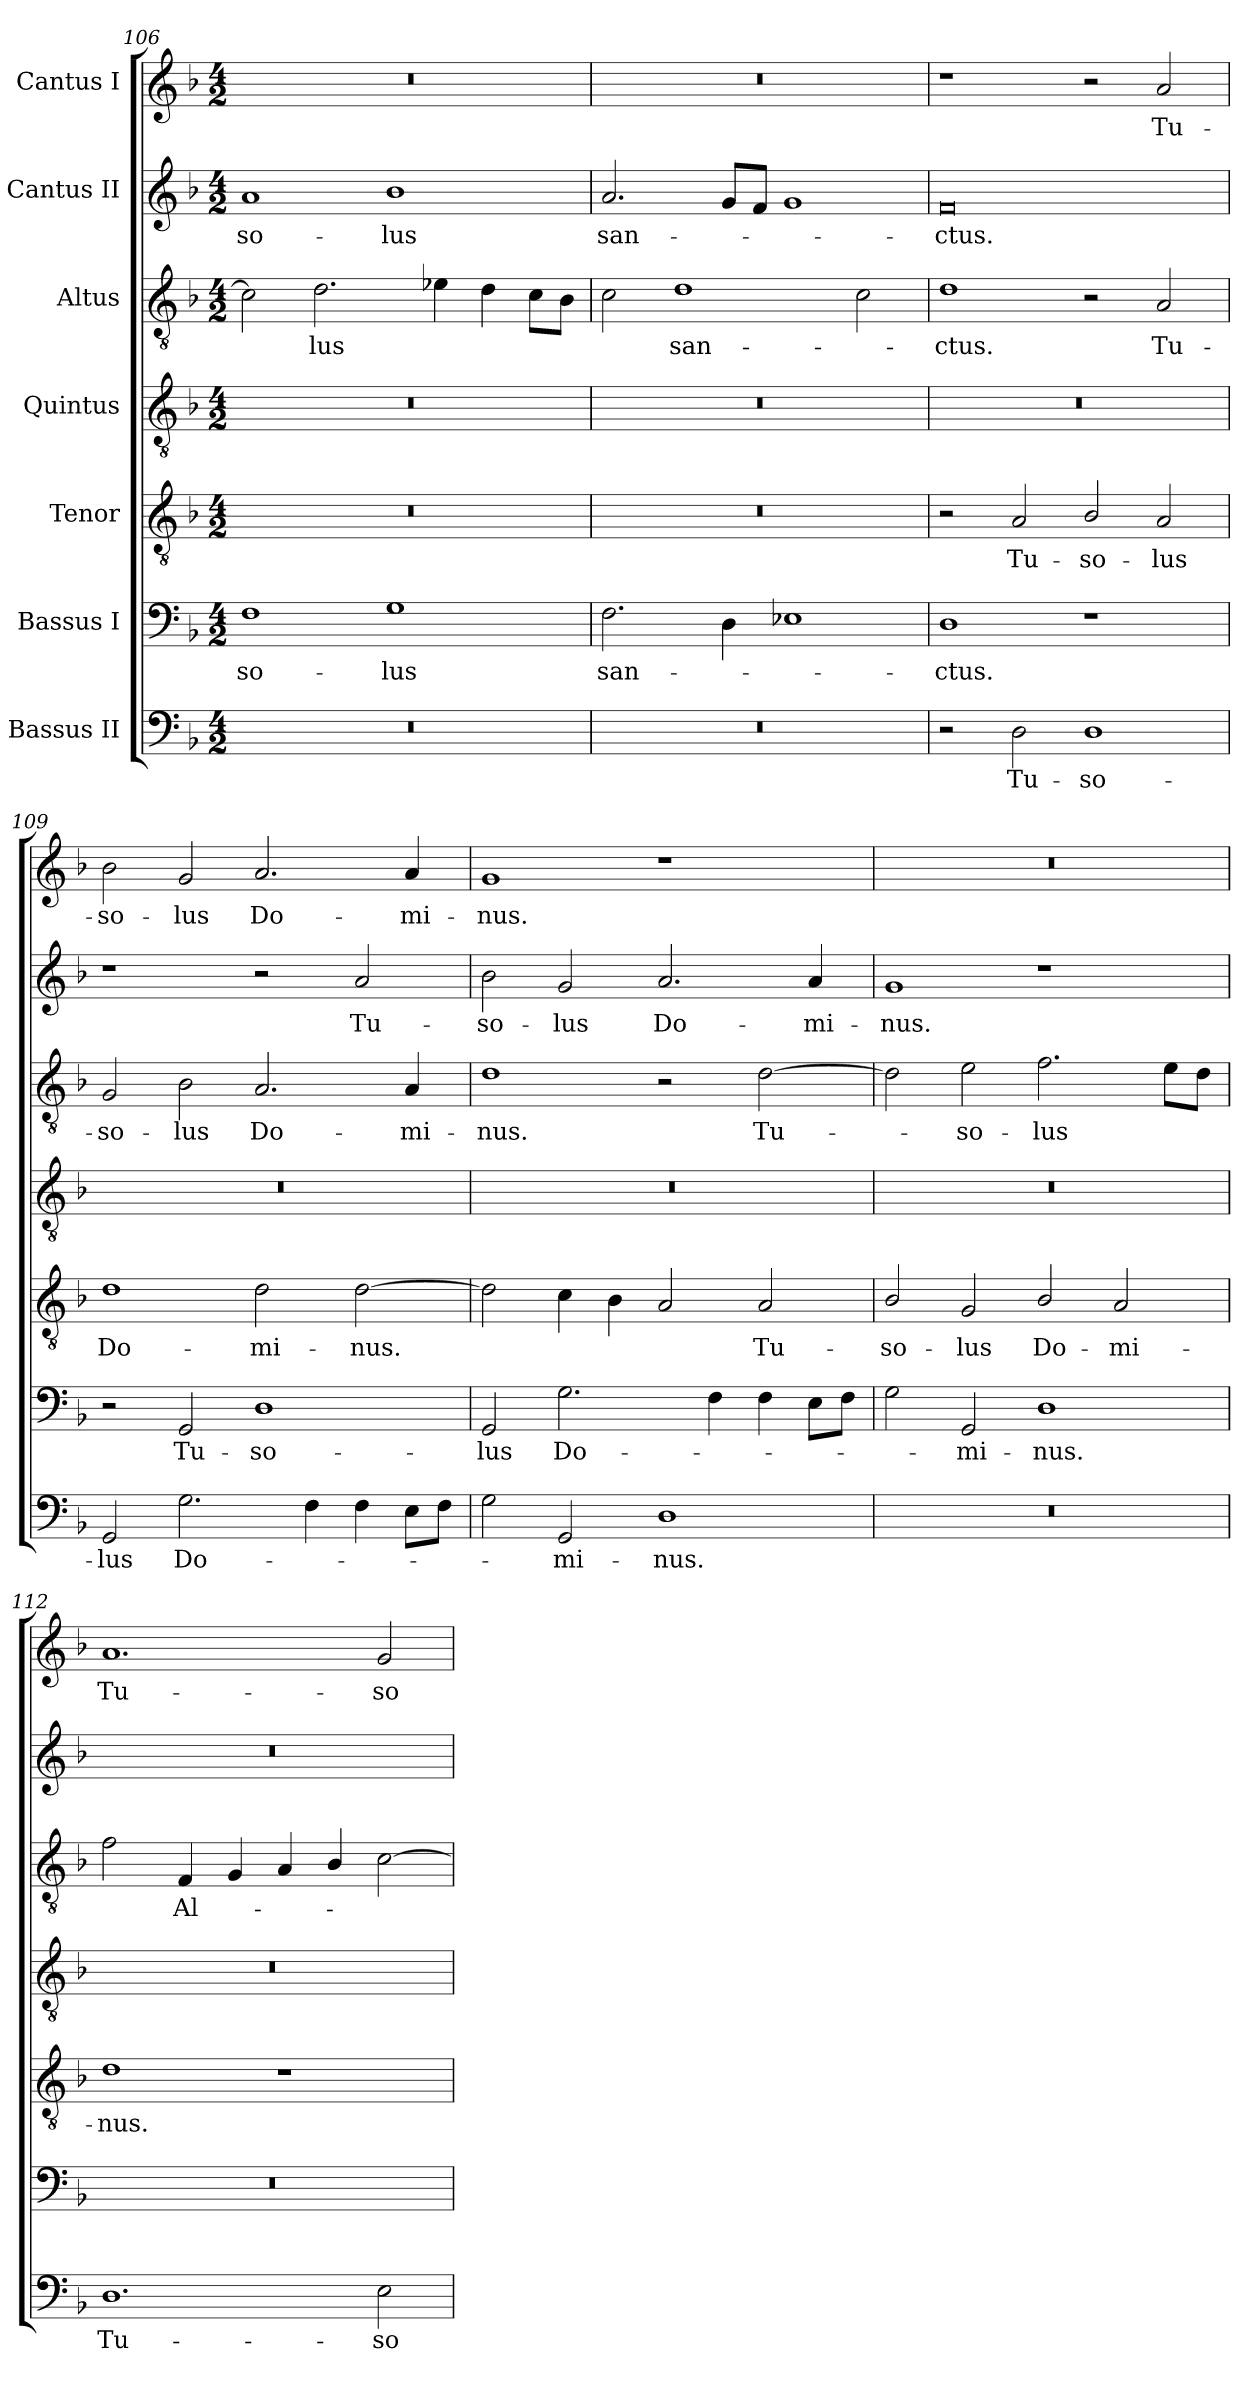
**kern	**text	**kern	**text	**kern	**text	**kern	**kern	**text	**kern	**text	**kern	**text
*part7	*part7	*part6	*part6	*part5	*part5	*part4	*part3	*part3	*part2	*part2	*part1	*part1
*staff7	*staff7	*staff6	*staff6	*staff5	*staff5	*staff4	*staff3	*staff3	*staff2	*staff2	*staff1	*staff1
*I"Bassus II	*	*I"Bassus I	*	*I"Tenor	*	*I"Quintus	*I"Altus	*	*I"Cantus II	*	*I"Cantus I	*
*clefF4	*	*clefF4	*	*clefGv2	*	*clefGv2	*clefGv2	*	*clefG2	*	*clefG2	*
*k[b-]	*	*k[b-]	*	*k[b-]	*	*k[b-]	*k[b-]	*	*k[b-]	*	*k[b-]	*
*M4/2	*	*M4/2	*	*M4/2	*	*M4/2	*M4/2	*	*M4/2	*	*M4/2	*
=106	=106	=106	=106	=106	=106	=106	=106	=106	=106	=106	=106	=106
0r	.	1F\	so-	0r	.	0r	2c\]	.	1a/	so-	0r	.
.	.	.	.	.	.	.	2.d\	-lus	.	.	.	.
.	.	1G\	-lus	.	.	.	.	.	1b-\	-lus	.	.
.	.	.	.	.	.	.	4e-X\	.	.	.	.	.
.	.	.	.	.	.	.	4d\	.	.	.	.	.
.	.	.	.	.	.	.	8c\L	.	.	.	.	.
.	.	.	.	.	.	.	8B-\J	.	.	.	.	.
=107	=107	=107	=107	=107	=107	=107	=107	=107	=107	=107	=107	=107
0r	.	2.F\	san-	0r	.	0r	2c\	.	2.a/	san-	0r	.
.	.	.	.	.	.	.	1d/	san-	.	.	.	.
.	.	4D\	.	.	.	.	.	.	8g/L	.	.	.
.	.	.	.	.	.	.	.	.	8f/J	.	.	.
.	.	1E-X\	.	.	.	.	.	.	1g/	.	.	.
.	.	.	.	.	.	.	2c\	.	.	.	.	.
=108	=108	=108	=108	=108	=108	=108	=108	=108	=108	=108	=108	=108
2r	.	1D\	-ctus.	2r	.	0r	1d\	-ctus.	0f/	-ctus.	1r	.
2D\	Tu-	.	.	2A/	Tu-	.	.	.	.	.	.	.
1D\	so-	1r	.	2B-/	so-	.	2r	.	.	.	2r	.
.	.	.	.	2A/	-lus	.	2A/	Tu-	.	.	2a/	Tu-
=109	=109	=109	=109	=109	=109	=109	=109	=109	=109	=109	=109	=109
2GG/	-lus	2r	.	1d/	Do-	0r	2G/	so-	1r	.	2b-\	so-
2.G\	Do-	2GG/	Tu-	.	.	.	2B-\	-lus	.	.	2g/	-lus
.	.	1D\	so-	2d\	-mi-	.	2.A/	Do-	2r	.	2.a/	Do-
4F\	.	.	.	.	.	.	.	.	.	.	.	.
4F\	.	.	.	[2d\	-nus.	.	.	.	2a/	Tu-	.	.
8E\L	.	.	.	.	.	.	4A/	-mi-	.	.	4a/	-mi-
8F\J	.	.	.	.	.	.	.	.	.	.	.	.
=110	=110	=110	=110	=110	=110	=110	=110	=110	=110	=110	=110	=110
2G\	.	2GG/	-lus	2d\]	.	0r	1d\	-nus.	2b-\	so-	1g/	-nus.
2GG/	-mi-	2.G\	Do-	4c\	.	.	.	.	2g/	-lus	.	.
.	.	.	.	4B-\	.	.	.	.	.	.	.	.
1D\	-nus.	.	.	2A/	.	.	2r	.	2.a/	Do-	1r	.
.	.	4F\	.	.	.	.	.	.	.	.	.	.
.	.	4F\	.	2A/	Tu-	.	[2d\	Tu-	.	.	.	.
.	.	8E\L	.	.	.	.	.	.	4a/	-mi-	.	.
.	.	8F\J	.	.	.	.	.	.	.	.	.	.
=111	=111	=111	=111	=111	=111	=111	=111	=111	=111	=111	=111	=111
0r	.	2G\	.	2B-/	so-	0r	2d\]	.	1g/	-nus.	0r	.
.	.	2GG/	-mi-	2G/	-lus	.	2e\	so-	.	.	.	.
.	.	1D\	-nus.	2B-/	Do-	.	2.f\	-lus	1r	.	.	.
.	.	.	.	2A/	-mi-	.	.	.	.	.	.	.
.	.	.	.	.	.	.	8e\L	.	.	.	.	.
.	.	.	.	.	.	.	8d\J	.	.	.	.	.
=112	=112	=112	=112	=112	=112	=112	=112	=112	=112	=112	=112	=112
1.D\	Tu-	0r	.	1d\	-nus.	0r	2f\	.	0r	.	1.a/	Tu-
.	.	.	.	.	.	.	4F/	Al-	.	.	.	.
.	.	.	.	.	.	.	4G/	.	.	.	.	.
.	.	.	.	1r	.	.	4A/	.	.	.	.	.
.	.	.	.	.	.	.	4B-/	.	.	.	.	.
2E\	so-	.	.	.	.	.	[2c\	.	.	.	2g/	so-
=	=	=	=	=	=	=	=	=	=	=	=	=
*-	*-	*-	*-	*-	*-	*-	*-	*-	*-	*-	*-	*-
